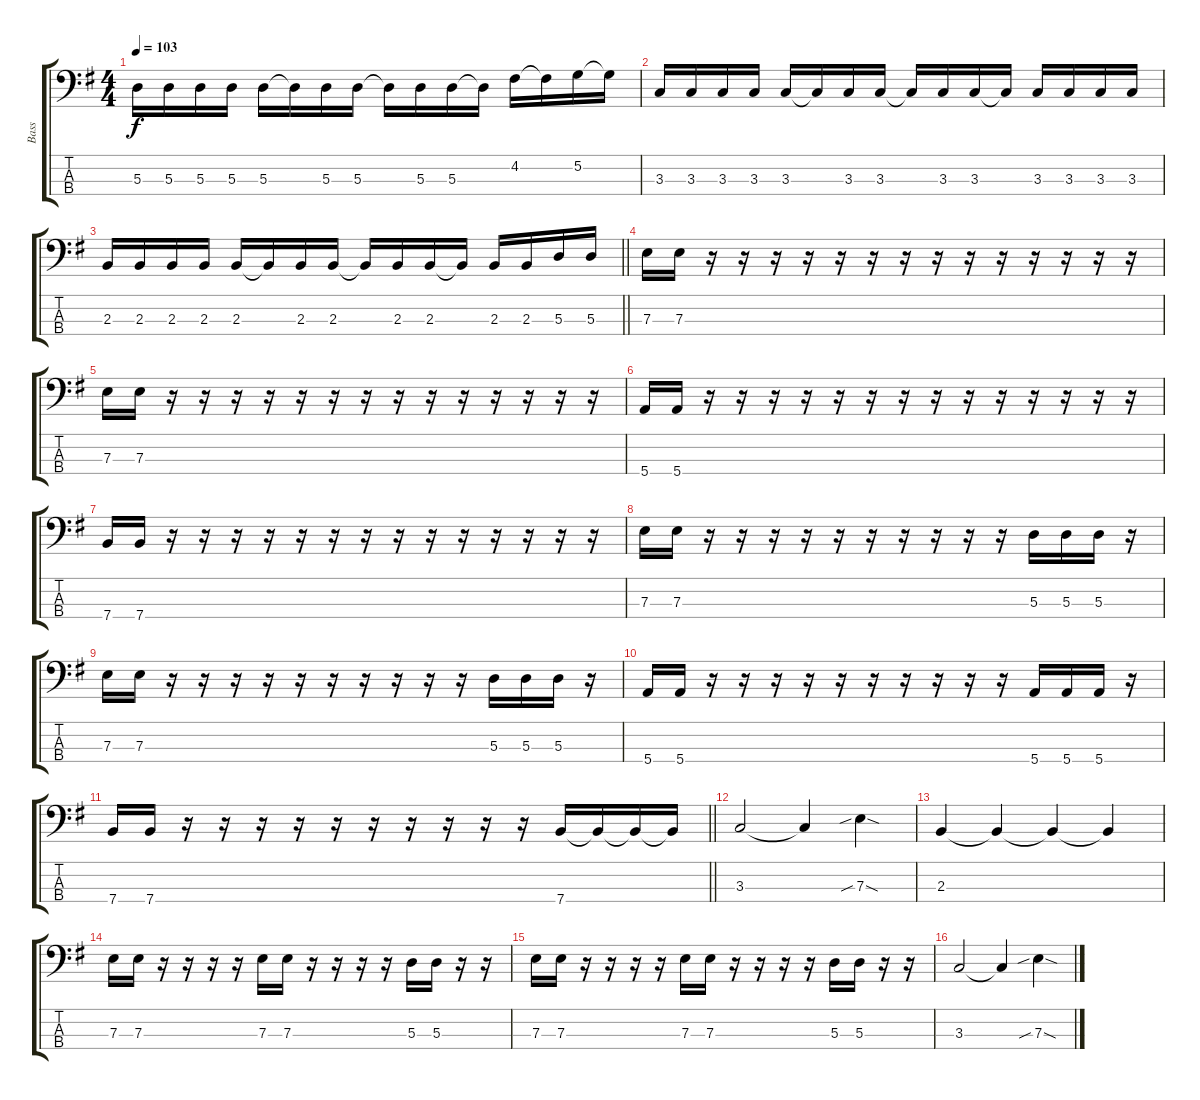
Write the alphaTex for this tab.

\track ("Bass" "Bass") {instrument electricbassfinger}
\staff {score tabs}
\tuning (G2 D2 A1 E1) {hide}
\ts (4 4)
\tempo 103
\clef f4
\ks eminor
5.3.16{dy f} 5.3.16 5.3.16 5.3.16 5.3.16 5.3{t}.16 5.3.16 5.3.16 5.3{t}.16 5.3.16 5.3.16 5.3{t}.16 4.2.16 4.2{t}.16 5.2.16 5.2{t}.16 |
3.3.16 3.3.16 3.3.16 3.3.16 3.3.16 3.3{t}.16 3.3.16 3.3.16 3.3{t}.16 3.3.16 3.3.16 3.3{t}.16 3.3.16 3.3.16 3.3.16 3.3.16 |
\barLineRight lightlight
2.3.16 2.3.16 2.3.16 2.3.16 2.3.16 2.3{t}.16 2.3.16 2.3.16 2.3{t}.16 2.3.16 2.3.16 2.3{t}.16 2.3.16 2.3.16 5.3.16 5.3.16 |
7.3.16 7.3.16 r.16 r.16 r.16 r.16 r.16 r.16 r.16 r.16 r.16 r.16 r.16 r.16 r.16 r.16 |
7.3.16 7.3.16 r.16 r.16 r.16 r.16 r.16 r.16 r.16 r.16 r.16 r.16 r.16 r.16 r.16 r.16 |
5.4.16 5.4.16 r.16 r.16 r.16 r.16 r.16 r.16 r.16 r.16 r.16 r.16 r.16 r.16 r.16 r.16 |
7.4.16 7.4.16 r.16 r.16 r.16 r.16 r.16 r.16 r.16 r.16 r.16 r.16 r.16 r.16 r.16 r.16 |
7.3.16 7.3.16 r.16 r.16 r.16 r.16 r.16 r.16 r.16 r.16 r.16 r.16 5.3.16 5.3.16 5.3.16 r.16 |
7.3.16 7.3.16 r.16 r.16 r.16 r.16 r.16 r.16 r.16 r.16 r.16 r.16 5.3.16 5.3.16 5.3.16 r.16 |
5.4.16 5.4.16 r.16 r.16 r.16 r.16 r.16 r.16 r.16 r.16 r.16 r.16 5.4.16 5.4.16 5.4.16 r.16 |
\barLineRight lightlight
7.4.16 7.4.16 r.16 r.16 r.16 r.16 r.16 r.16 r.16 r.16 r.16 r.16 7.4.16 7.4{t}.16 7.4{t}.16 7.4{t}.16 |
3.3.2 3.3{t}.4 7.3{sib sod}.4 |
2.3.4 2.3{t}.4 2.3{t}.4 2.3{t}.4 |
7.3.16 7.3.16 r.16 r.16 r.16 r.16 7.3.16 7.3.16 r.16 r.16 r.16 r.16 5.3.16 5.3.16 r.16 r.16 |
7.3.16 7.3.16 r.16 r.16 r.16 r.16 7.3.16 7.3.16 r.16 r.16 r.16 r.16 5.3.16 5.3.16 r.16 r.16 |
3.3.2 3.3{t}.4 7.3{sib sod}.4
